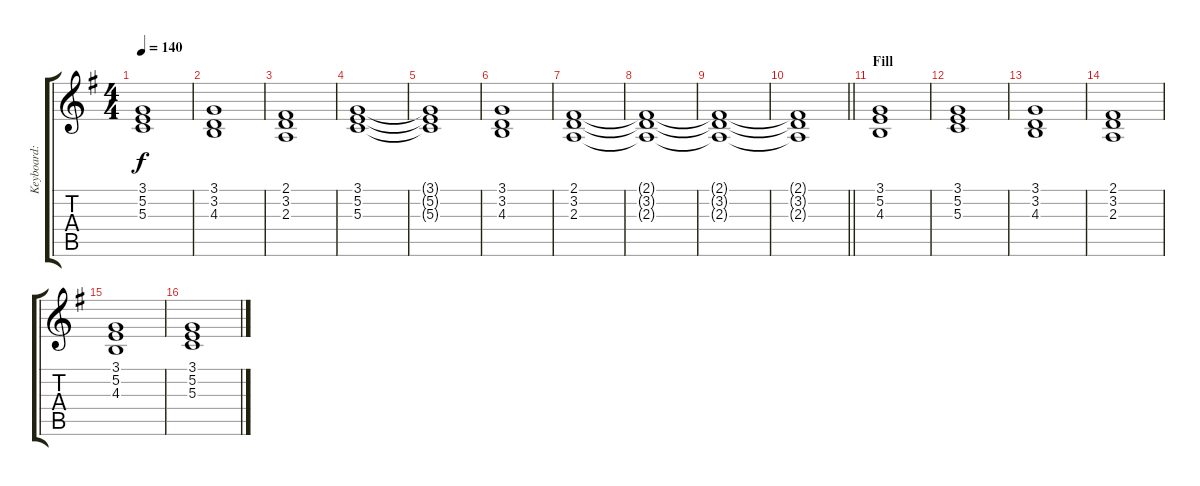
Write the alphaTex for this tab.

\track ("Keyboard: Ferdy Doernberg" "Keyboard: ") {instrument stringensemble1}
\staff {score tabs}
\tuning (E4 B3 G3 D3 A2 E2) {hide}
\ts (4 4)
\tempo 140
\clef g2
\ks eminor
(3.1{t} 5.2{t} 5.3{t}).1{dy f} |
(3.1 3.2 4.3).1 |
(2.1 3.2 2.3).1 |
(3.1 5.2 5.3).1 |
(3.1{t} 5.2{t} 5.3{t}).1 |
(3.1 3.2 4.3).1 |
(2.1 3.2 2.3).1 |
(2.1{t} 3.2{t} 2.3{t}).1 |
(2.1{t} 3.2{t} 2.3{t}).1 |
\barLineRight lightlight
(2.1{t} 3.2{t} 2.3{t}).1 |
\section ("" "Fill")
(3.1 5.2 4.3).1 |
(3.1 5.2 5.3).1 |
(3.1 3.2 4.3).1 |
(2.1 3.2 2.3).1 |
(3.1 5.2 4.3).1 |
(3.1 5.2 5.3).1
